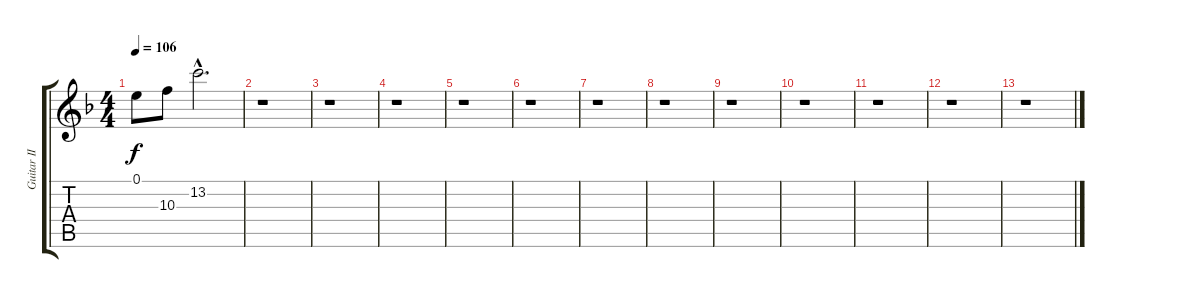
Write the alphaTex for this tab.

\track ("Guitar II (Sugizo)" "Guitar II ") {instrument distortionguitar}
\staff {score tabs}
\tuning (E4 B3 G3 D3 A2 E2) {hide}
\ts (4 4)
\tempo 106
\clef g2
\ks f
0.1{t}.8{dy f volume 6} 10.3.8 13.2{hac}.2{d} |
r.1 |
r.1 |
r.1 |
r.1 |
r.1 |
r.1 |
r.1 |
r.1 |
r.1 |
r.1 |
r.1 |
r.1
